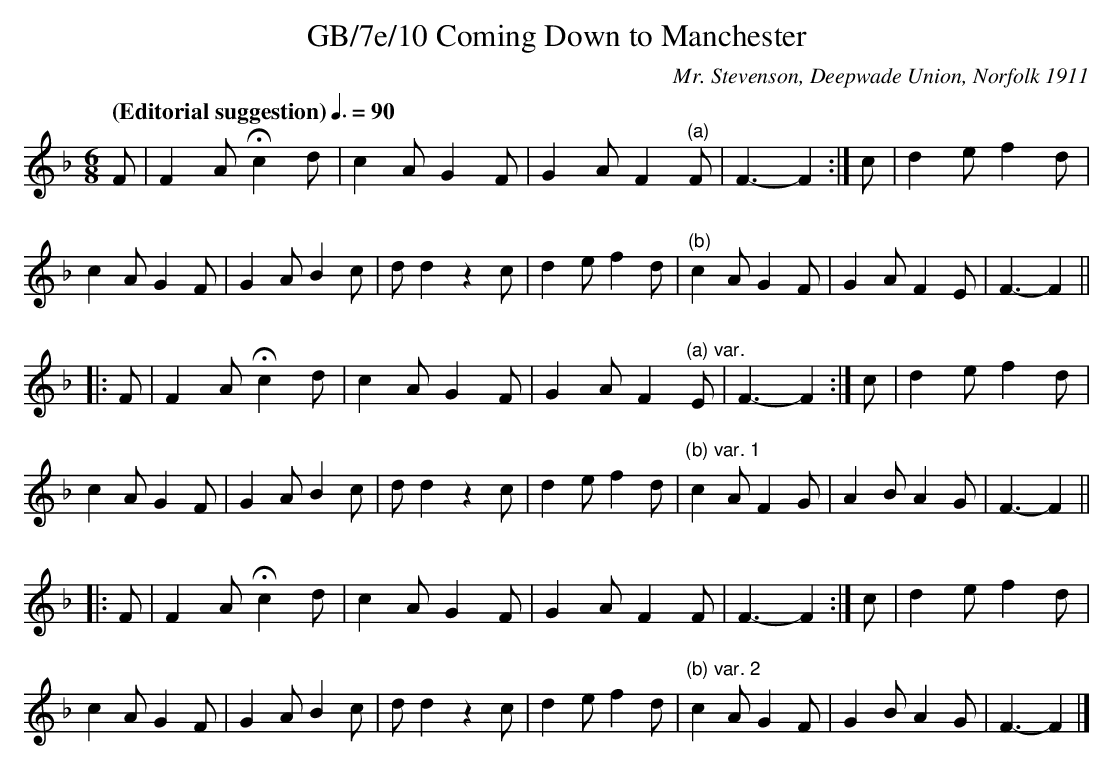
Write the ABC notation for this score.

X:1
T:GB/7e/10 Coming Down to Manchester
C:Mr. Stevenson, Deepwade Union, Norfolk 1911
L:1/8
M:6/8
Q:"(Editorial suggestion)" 3/8=90
K:F
F | F2 A Hc2 d | c2 A G2 F | G2 A F2 "^(a)"F | F3-F2 :| c | d2 e f2 d |
c2 A G2 F | G2 A B2 c | d d2 z2 c | d2 e f2 d |"^(b)"c2 A G2 F | G2 A F2 E | F3- F2 ||
|: F | F2 A Hc2 d | c2 A G2 F | G2 A F2 "^(a) var."E | F3-F2 :| c | d2 e f2 d |
c2 A G2 F | G2 A B2 c | d d2 z2 c | d2 e f2 d |"^(b) var. 1"c2 A F2 G | A2 B A2 G | F3- F2 ||
|: F | F2 A Hc2 d | c2 A G2 F | G2 A F2 F | F3-F2 :| c | d2 e f2 d |
c2 A G2 F | G2 A B2 c | d d2 z2 c | d2 e f2 d |"^(b) var. 2"c2 A G2 F | G2 B A2 G | F3- F2 |]

W:When coming down from M. I gained my liberty
W:I saw one of the prettiest girls that ever my eyes did see .........
W: In coming d. ......................... to gain my
W:l. How old are you my f. s. ............ honey ...................................
W: I'm 17 come Sunday.
